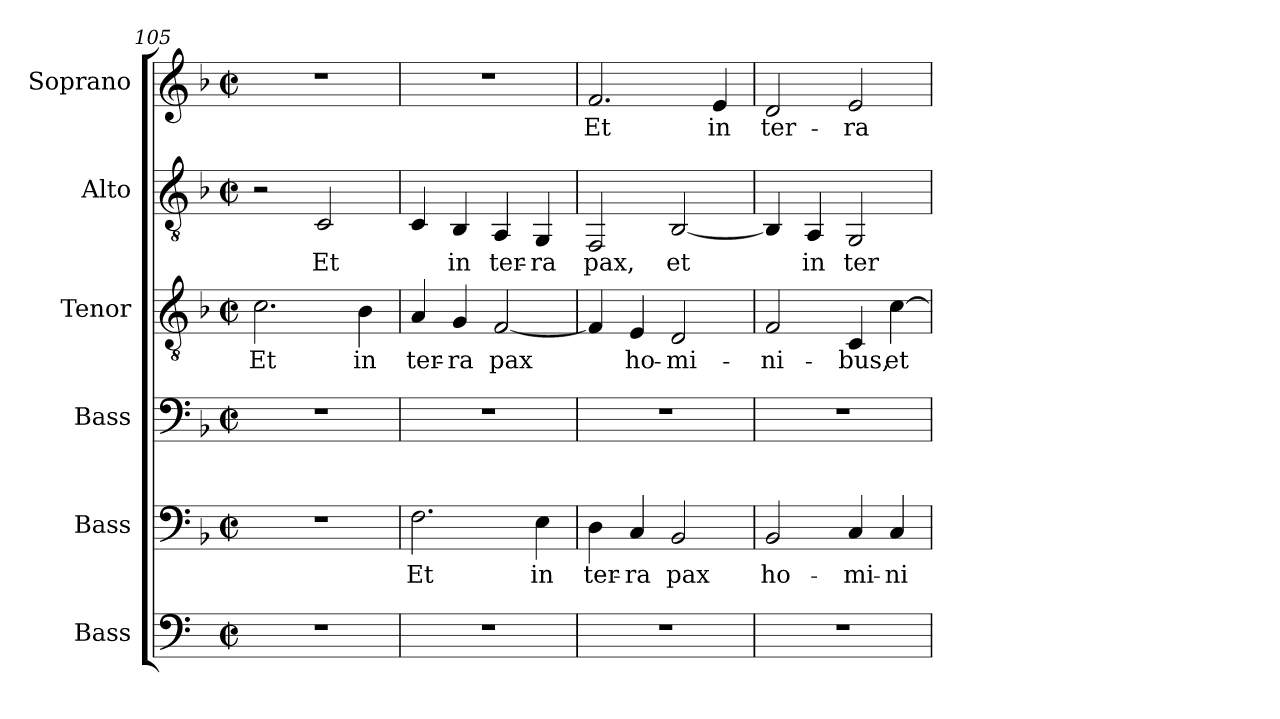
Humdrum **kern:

**kern	**kern	**text	**kern	**kern	**text	**kern	**text	**kern	**text
*part6	*part5	*part5	*part4	*part3	*part3	*part2	*part2	*part1	*part1
*staff6	*staff5	*staff5	*staff4	*staff3	*staff3	*staff2	*staff2	*staff1	*staff1
*I"Bass	*I"Bass	*	*I"Bass	*I"Tenor	*	*I"Alto	*	*I"Soprano	*
*I'B.	*I'B.	*	*I'B.	*I'T.	*	*I'A.	*	*I'S.	*
!!LO:PB:g=z
*clefF4	*clefF4	*	*clefF4	*clefGv2	*	*clefGv2	*	*clefG2	*
*	*	*	*	*ITrd7c12	*	*	*	*	*
*k[]	*k[b-]	*	*k[b-]	*k[b-]	*	*k[b-]	*	*k[b-]	*
*C:	*F:	*	*F:	*F:	*	*F:	*	*F:	*
*M2/2	*M2/2	*	*M2/2	*M2/2	*	*M2/2	*	*M2/2	*
*met(c|)	*met(c|)	*	*met(c|)	*met(c|)	*	*met(c|)	*	*met(c|)	*
=105	=105	=105	=105	=105	=105	=105	=105	=105	=105
!	!	!	!	!	!LO:LY:b:color=#000000	!	!	!	!
1r	1r	.	1r	2.Ci\	Et	2r	.	1r	.
!	!	!	!	!	!	!	!LO:LY:b:color=#000000	!	!
.	.	.	.	.	.	2Ci/	Et	.	.
!	!	!	!	!	!LO:LY:b:color=#000000	!	!	!	!
.	.	.	.	4BB-i\	in	.	.	.	.
=106	=106	=106	=106	=106	=106	=106	=106	=106	=106
!	!	!LO:LY:b:color=#000000	!	!	!	!	!	!	!
!	!	!	!	!	!LO:LY:b:color=#000000	!	!	!	!
1r	2.Fi\	Et	1r	4AAi/	ter-	4Ci/	.	1r	.
!	!	!	!	!	!LO:LY:b:color=#000000	!	!	!	!
!	!	!	!	!	!	!	!LO:LY:b:color=#000000	!	!
.	.	.	.	4GGi/	-ra	4BB-i/	in	.	.
!	!	!	!	!	!LO:LY:b:color=#000000	!	!	!	!
!	!	!	!	!	!	!	!LO:LY:b:color=#000000	!	!
.	.	.	.	[2FFi/	pax	4AAi/	ter-	.	.
!	!	!LO:LY:b:color=#000000	!	!	!	!	!	!	!
!	!	!	!	!	!	!	!LO:LY:b:color=#000000	!	!
.	4Ei\	in	.	.	.	4GGi/	-ra	.	.
=107	=107	=107	=107	=107	=107	=107	=107	=107	=107
!	!	!LO:LY:b:color=#000000	!	!	!	!	!	!	!
!	!	!	!	!	!	!	!LO:LY:b:color=#000000	!	!
!	!	!	!	!	!	!	!	!	!LO:LY:b:color=#000000
1r	4Di\	ter-	1r	4FFi/]	.	2FFi/	pax,	2.fi/	Et
!	!	!LO:LY:b:color=#000000	!	!	!	!	!	!	!
!	!	!	!	!	!LO:LY:b:color=#000000	!	!	!	!
.	4Ci/	-ra	.	4EEi/	ho-	.	.	.	.
!	!	!LO:LY:b:color=#000000	!	!	!	!	!	!	!
!	!	!	!	!	!LO:LY:b:color=#000000	!	!	!	!
!	!	!	!	!	!	!	!LO:LY:b:color=#000000	!	!
.	2BB-i/	pax	.	2DDi/	-mi-	[2BB-i/	et	.	.
!	!	!	!	!	!	!	!	!	!LO:LY:b:color=#000000
.	.	.	.	.	.	.	.	4ei/	in
=108	=108	=108	=108	=108	=108	=108	=108	=108	=108
!	!	!LO:LY:b:color=#000000	!	!	!	!	!	!	!
!	!	!	!	!	!LO:LY:b:color=#000000	!	!	!	!
!	!	!	!	!	!	!	!	!	!LO:LY:b:color=#000000
1r	2BB-i/	ho-	1r	2FFi/	-ni-	4BB-i/]	.	2di/	ter-
!	!	!	!	!	!	!	!LO:LY:b:color=#000000	!	!
.	.	.	.	.	.	4AAi/	in	.	.
!	!	!LO:LY:b:color=#000000	!	!	!	!	!	!	!
!	!	!	!	!	!LO:LY:b:color=#000000	!	!	!	!
!	!	!	!	!	!	!	!LO:LY:b:color=#000000	!	!
!	!	!	!	!	!	!	!	!	!LO:LY:b:color=#000000
.	4Ci/	-mi-	.	4CCi/	-bus,	2GGi/	ter-	2ei/	-ra
!	!	!LO:LY:b:color=#000000	!	!	!	!	!	!	!
!	!	!	!	!	!LO:LY:b:color=#000000	!	!	!	!
.	4Ci/	-ni-	.	[4Ci\	et	.	.	.	.
=	=	=	=	=	=	=	=	=	=
*-	*-	*-	*-	*-	*-	*-	*-	*-	*-
